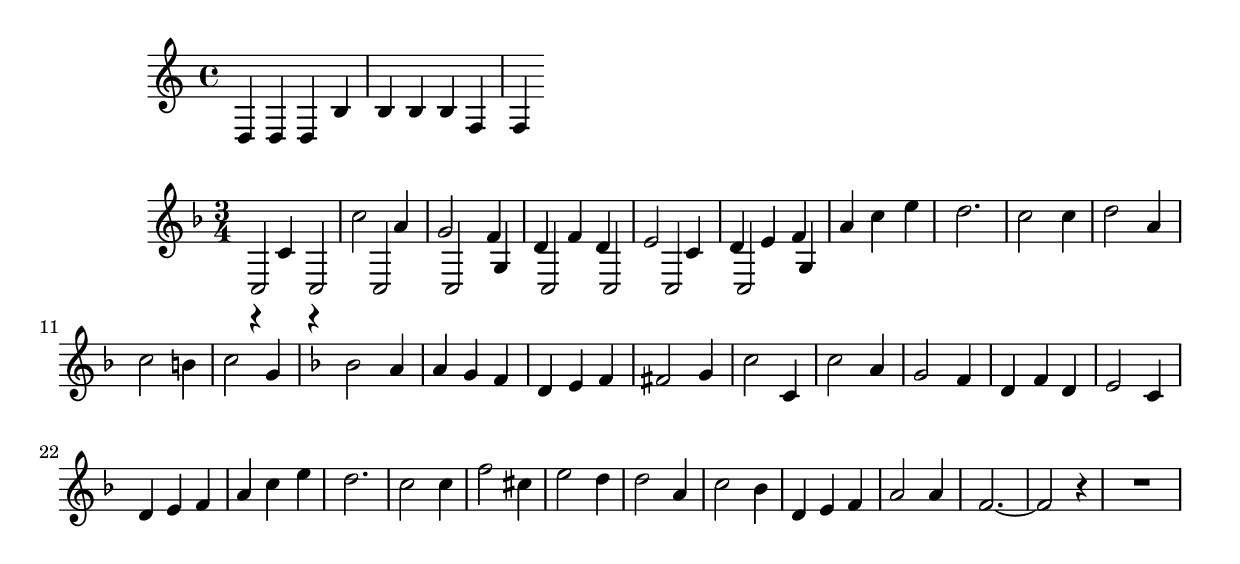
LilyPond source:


\version "2.10.33"
% converted from mytest.xml
%\include "mytest-defs.ly" 



NilsAssign = { b b b b }

\score { { d d d \NilsAssign f f }   }

AssignA = { c2 c2 c2 c2 }
AssignB = { g4 \AssignA g4 }
AssignC = { \AssignA \AssignB }


PartPOneVoiceOne =  {
    |  % 1
    \clef "G"
    \key f \major
    \time 3/4 | % 1
    r4 c'4 r4 | % 2
    c''2 a'4 | % 3
    g'2 f'4 | % 4
    d'4 f'4 d'4 | % 5
    e'2 c'4 | % 6
    d'4 e'4 f'4 | % 7
    a'4 c''4 e''4 | % 8
    d''2. | % 9
    c''2 c''4 | % \barNumberCheck #10
    d''2 a'4 | % 11
    c''2 b'4 | % 12
    c''2 g'4 | % 13
    \key \default 
    bes'2 a'4 | % 14
    a'4 g'4 f'4 | % 15
    d'4 e'4 f'4 | % 16
    fis'2 g'4 | % 17
    c''2 c'4 | % 18
    c''2 a'4 | % 19
    g'2 f'4 | % \barNumberCheck #20
    d'4 f'4 d'4 | % 21
    e'2 c'4 | % 22
    d'4 e'4 f'4 | % 23
    a'4 c''4 e''4 | % 24
    d''2. | % 25
    c''2 c''4 | % 26
    f''2 cis''4 | % 27
    e''2 d''4 | % 28
    d''2 a'4 | % 29
    c''2 bes'4 | %\barNumberCheck #30
    d'4 e'4 f'4 | % 31
    a'2 a'4 | % 32
    f'2. ~ | % 33
    f'2 r4 R1*3/4 }



		<<
        \new Staff <<
               \context Voice = "PartPOneVoiceOne"  \PartPOneVoiceOne
               \context Voice = "PartPOneVoiceTwo"  \AssignC 
               >>   
        >>

